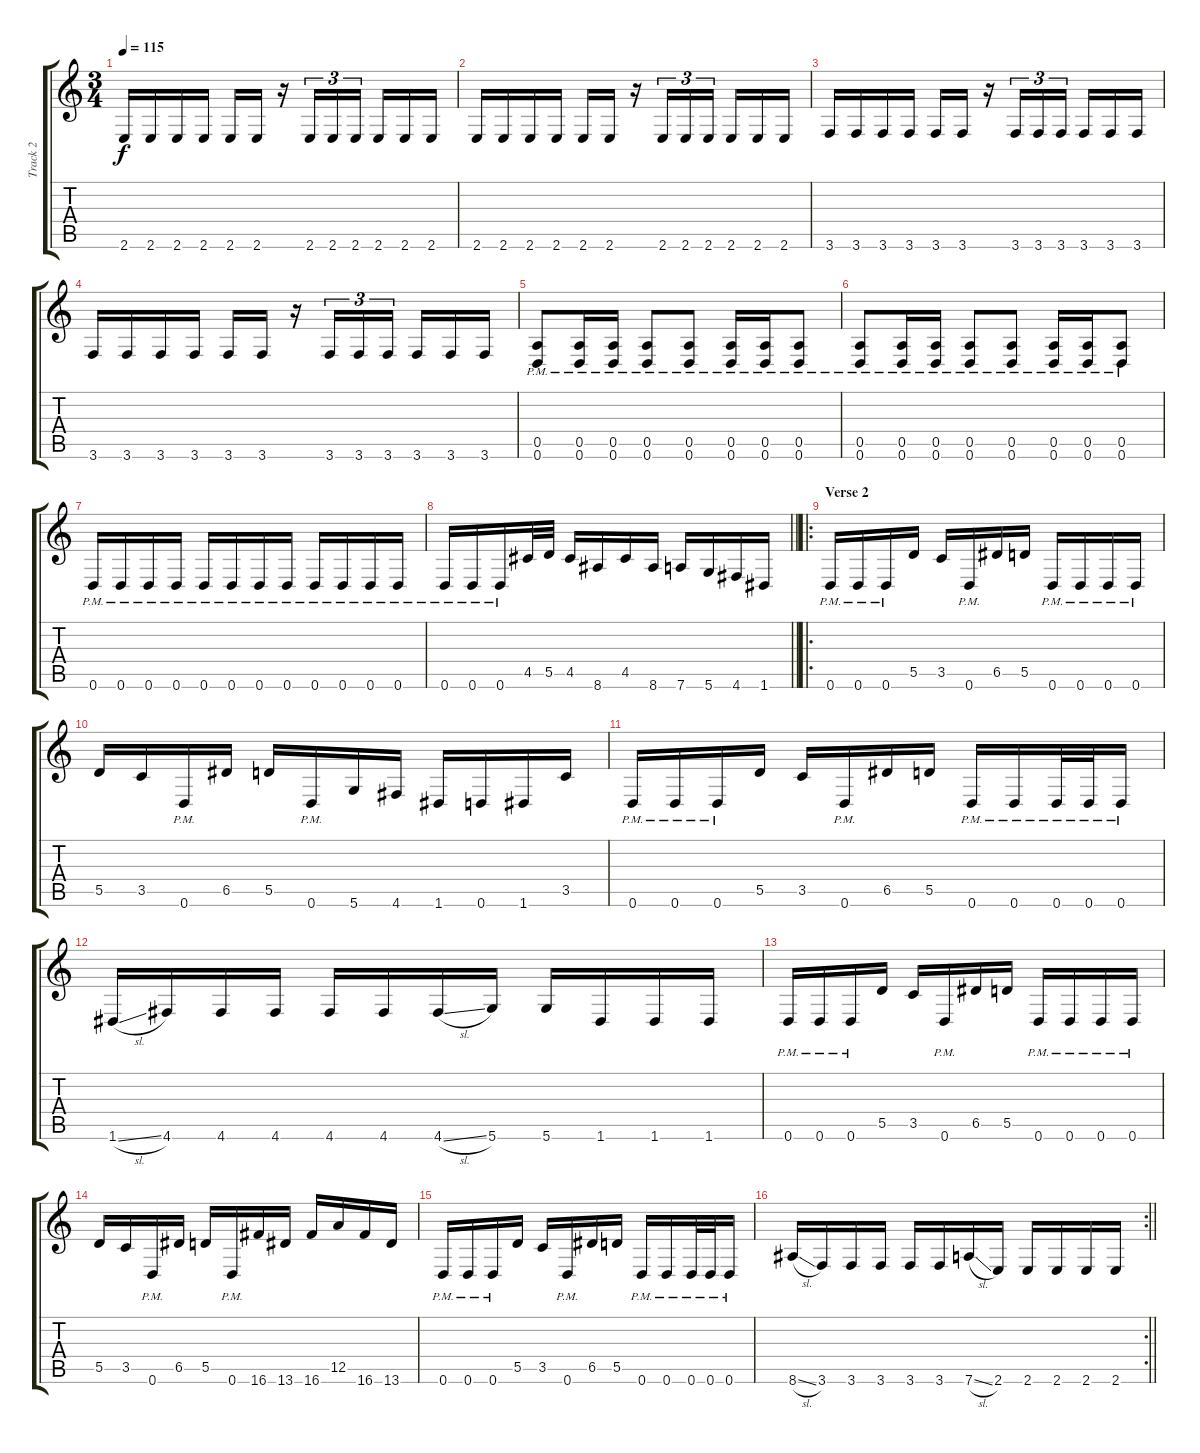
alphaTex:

\track ("Track 2" "Track 2") {instrument overdrivenguitar}
\staff {score tabs}
\tuning (E4 B3 G3 D3 A2 D2) {hide}
\ts (3 4)
\tempo 115
\clef g2
\ks c
2.6.16{dy f} 2.6.16 2.6.16 2.6.16 2.6.16 2.6.16 r.16 2.6.16{tu (3 2)} 2.6.16{tu (3 2)} 2.6.16{tu (3 2) beam splitsecondary} 2.6.16 2.6.16 2.6.16 |
2.6.16 2.6.16 2.6.16 2.6.16 2.6.16 2.6.16 r.16 2.6.16{tu (3 2)} 2.6.16{tu (3 2)} 2.6.16{tu (3 2) beam splitsecondary} 2.6.16 2.6.16 2.6.16 |
3.6.16 3.6.16 3.6.16 3.6.16 3.6.16 3.6.16 r.16 3.6.16{tu (3 2)} 3.6.16{tu (3 2)} 3.6.16{tu (3 2) beam splitsecondary} 3.6.16 3.6.16 3.6.16 |
3.6.16 3.6.16 3.6.16 3.6.16 3.6.16 3.6.16 r.16 3.6.16{tu (3 2)} 3.6.16{tu (3 2)} 3.6.16{tu (3 2) beam splitsecondary} 3.6.16 3.6.16 3.6.16 |
(0.5{pm} 0.6{pm}).8 (0.5{pm} 0.6{pm}).16 (0.5{pm} 0.6{pm}).16 (0.5{pm} 0.6{pm}).8 (0.5{pm} 0.6{pm}).8 (0.5{pm} 0.6{pm}).16 (0.5{pm} 0.6{pm}).16 (0.5{pm} 0.6{pm}).8 |
(0.5{pm} 0.6{pm}).8 (0.5{pm} 0.6{pm}).16 (0.5{pm} 0.6{pm}).16 (0.5{pm} 0.6{pm}).8 (0.5{pm} 0.6{pm}).8 (0.5{pm} 0.6{pm}).16 (0.5{pm} 0.6{pm}).16 (0.5{pm} 0.6{pm}).8 |
0.6{pm}.16 0.6{pm}.16 0.6{pm}.16 0.6{pm}.16 0.6{pm}.16 0.6{pm}.16 0.6{pm}.16 0.6{pm}.16 0.6{pm}.16 0.6{pm}.16 0.6{pm}.16 0.6{pm}.16 |
\barLineRight lightlight
0.6{pm}.16 0.6{pm}.16 0.6{pm}.16 4.5.32 5.5.32 4.5.16 8.6.16 4.5.16 8.6.16 7.6.16 5.6.16 4.6.16 1.6.16 |
\ro
\section ("" "Verse 2")
0.6{pm}.16 0.6{pm}.16 0.6{pm}.16 5.5.16 3.5.16 0.6{pm}.16 6.5.16 5.5.16 0.6{pm}.16 0.6{pm}.16 0.6{pm}.16 0.6{pm}.16 |
5.5.16 3.5.16 0.6{pm}.16 6.5.16 5.5.16 0.6{pm}.16 5.6.16 4.6.16 1.6.16 0.6.16 1.6.16 3.5.16 |
0.6{pm}.16 0.6{pm}.16 0.6{pm}.16 5.5.16 3.5.16 0.6{pm}.16 6.5.16 5.5.16 0.6{pm}.16 0.6{pm}.16 0.6{pm}.32 0.6{pm}.32 0.6{pm}.16 |
1.6{sl}.16 4.6.16 4.6.16 4.6.16 4.6.16 4.6.16 4.6{sl}.16 5.6.16 5.6.16 1.6.16 1.6.16 1.6.16 |
0.6{pm}.16 0.6{pm}.16 0.6{pm}.16 5.5.16 3.5.16 0.6{pm}.16 6.5.16 5.5.16 0.6{pm}.16 0.6{pm}.16 0.6{pm}.16 0.6{pm}.16 |
5.5.16 3.5.16 0.6{pm}.16 6.5.16 5.5.16 0.6{pm}.16 16.6.16 13.6.16 16.6.16 12.5.16 16.6.16 13.6.16 |
0.6{pm}.16 0.6{pm}.16 0.6{pm}.16 5.5.16 3.5.16 0.6{pm}.16 6.5.16 5.5.16 0.6{pm}.16 0.6{pm}.16 0.6{pm}.32 0.6{pm}.32 0.6{pm}.16 |
\rc 2
\barLineRight lightlight
8.6{sl}.16 3.6.16 3.6.16 3.6.16 3.6.16 3.6.16 7.6{sl}.16 2.6.16 2.6.16 2.6.16 2.6.16 2.6.16
